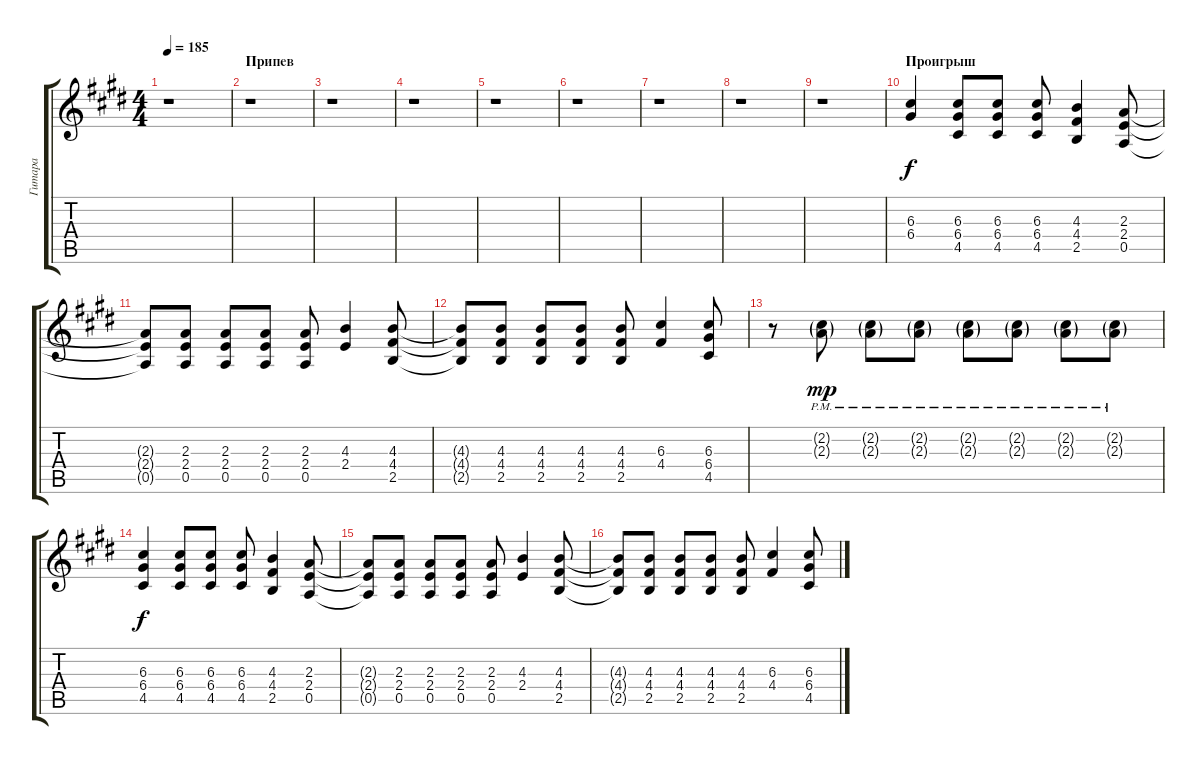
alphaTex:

\track ("Гитара" "Гитара") {instrument overdrivenguitar}
\staff {score tabs}
\tuning (E4 B3 G3 D3 A2 E2) {hide}
\ts (4 4)
\tempo 185
\clef g2
\ks c#minor
r.1{dy f} |
\section ("" "Припев")
r.1 |
r.1 |
r.1 |
r.1 |
r.1 |
r.1 |
r.1 |
r.1 |
\section ("" "Проигрыш")
(6.3 6.4).4 (6.3 6.4 4.5).8 (6.3 6.4 4.5).8 (6.3 6.4 4.5).8 (4.3 4.4 2.5).4 (2.3 2.4 0.5).8 |
(2.3{t} 2.4{t} 0.5{t}).8 (2.3 2.4 0.5).8 (2.3 2.4 0.5).8 (2.3 2.4 0.5).8 (2.3 2.4 0.5).8 (4.3 2.4).4 (4.3 4.4 2.5).8 |
(4.3{t} 4.4{t} 2.5{t}).8 (4.3 4.4 2.5).8 (4.3 4.4 2.5).8 (4.3 4.4 2.5).8 (4.3 4.4 2.5).8 (6.3 4.4).4 (6.3 6.4 4.5).8 |
r.8 (2.2{g pm} 2.3{g pm}).8{dy mp} (2.2{g} 2.3{g pm}).8 (2.2{g pm} 2.3{g pm}).8 (2.2{g pm} 2.3{g pm}).8 (2.2{g pm} 2.3{g pm}).8 (2.2{g pm} 2.3{g pm}).8 (2.2{g pm} 2.3{g pm}).8 |
(6.3 6.4 4.5).4{dy f} (6.3 6.4 4.5).8 (6.3 6.4 4.5).8 (6.3 6.4 4.5).8 (4.3 4.4 2.5).4 (2.3 2.4 0.5).8 |
(2.3{t} 2.4{t} 0.5{t}).8 (2.3 2.4 0.5).8 (2.3 2.4 0.5).8 (2.3 2.4 0.5).8 (2.3 2.4 0.5).8 (4.3 2.4).4 (4.3 4.4 2.5).8 |
(4.3{t} 4.4{t} 2.5{t}).8 (4.3 4.4 2.5).8 (4.3 4.4 2.5).8 (4.3 4.4 2.5).8 (4.3 4.4 2.5).8 (6.3 4.4).4 (6.3 6.4 4.5).8
